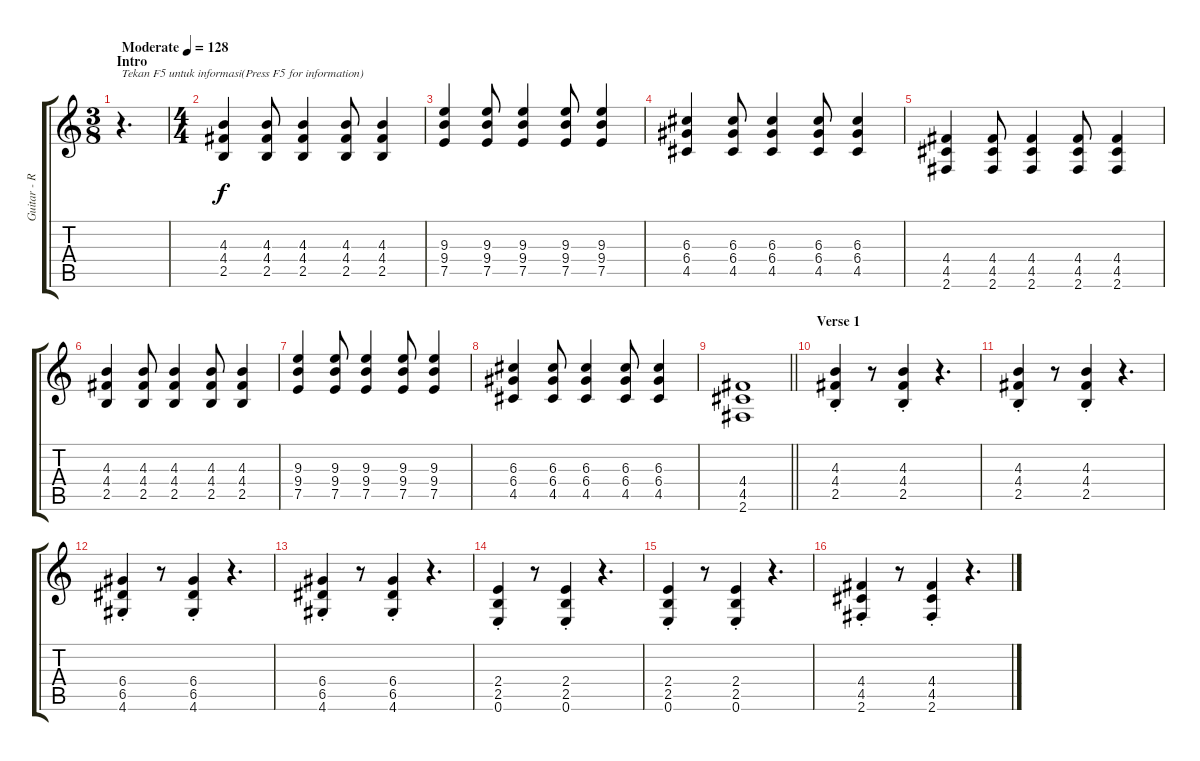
\track ("Guitar - Rhythm" "Guitar - R") {instrument distortionguitar}
\staff {score tabs}
\tuning (E4 B3 G3 D3 A2 E2) {hide}
\ts (3 8)
\section ("" "Intro")
\tempo (128 "Moderate")
\clef g2
\ks c
r.4{d txt "Tekan F5 untuk informasi(Press F5 for information)" dy f instrument distortionguitar} |
\ts (4 4)
(4.3 4.4 2.5).4{balance 8} (4.3 4.4 2.5).8 (4.3 4.4 2.5).4 (4.3 4.4 2.5).8 (4.3 4.4 2.5).4 |
(9.3 9.4 7.5).4 (9.3 9.4 7.5).8 (9.3 9.4 7.5).4 (9.3 9.4 7.5).8 (9.3 9.4 7.5).4 |
(6.3 6.4 4.5).4 (6.3 6.4 4.5).8 (6.3 6.4 4.5).4 (6.3 6.4 4.5).8 (6.3 6.4 4.5).4 |
(4.4 4.5 2.6).4 (4.4 4.5 2.6).8 (4.4 4.5 2.6).4 (4.4 4.5 2.6).8 (4.4 4.5 2.6).4 |
(4.3 4.4 2.5).4 (4.3 4.4 2.5).8 (4.3 4.4 2.5).4 (4.3 4.4 2.5).8 (4.3 4.4 2.5).4 |
(9.3 9.4 7.5).4 (9.3 9.4 7.5).8 (9.3 9.4 7.5).4 (9.3 9.4 7.5).8 (9.3 9.4 7.5).4 |
(6.3 6.4 4.5).4 (6.3 6.4 4.5).8 (6.3 6.4 4.5).4 (6.3 6.4 4.5).8 (6.3 6.4 4.5).4 |
\barLineRight lightlight
(4.4 4.5 2.6).1 |
\section ("" "Verse 1")
(4.3{st} 4.4{st} 2.5{st}).4{balance 2} r.8 (4.3{st} 4.4{st} 2.5{st}).4 r.4{d} |
(4.3{st} 4.4{st} 2.5{st}).4 r.8 (4.3{st} 4.4{st} 2.5{st}).4 r.4{d} |
(6.4{st} 6.5{st} 4.6{st}).4 r.8 (6.4{st} 6.5{st} 4.6{st}).4 r.4{d} |
(6.4{st} 6.5{st} 4.6{st}).4 r.8 (6.4{st} 6.5{st} 4.6{st}).4 r.4{d} |
(2.4{st} 2.5{st} 0.6{st}).4 r.8 (2.4{st} 2.5{st} 0.6{st}).4 r.4{d} |
(2.4{st} 2.5{st} 0.6{st}).4 r.8 (2.4{st} 2.5{st} 0.6{st}).4 r.4{d} |
(4.4{st} 4.5{st} 2.6{st}).4 r.8 (4.4{st} 4.5{st} 2.6{st}).4 r.4{d}
